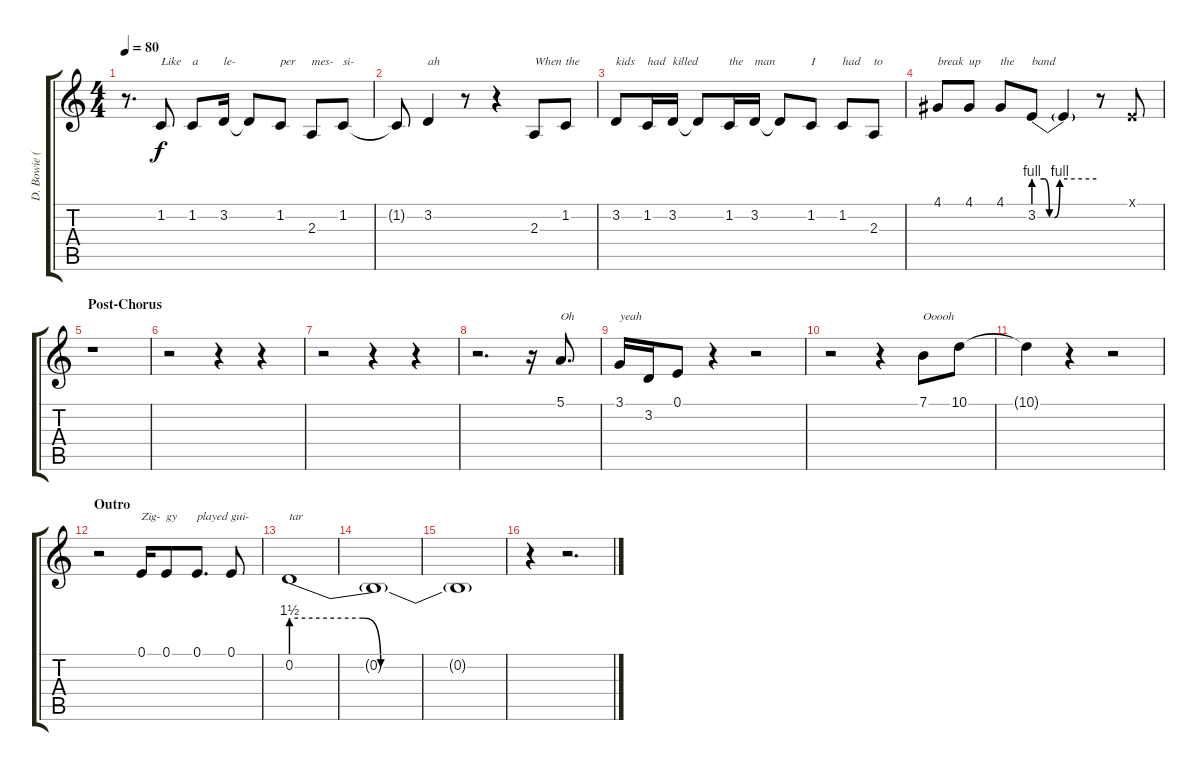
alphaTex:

\track ("D. Bowie (Vocals)" "D. Bowie (") {instrument clarinet}
\staff {score tabs}
\tuning (E4 B3 G3 D3 A2 E2) {hide}
\ts (4 4)
\tempo 80
\clef g2
\ks c
r.8{d dy f} 1.2.8{txt "Like"} 1.2.8{txt "a"} 3.2.16{txt "le-"} 3.2{t}.8 1.2.8{txt "per"} 2.3.8{txt "mes-"} 1.2.8{txt "si-"} |
1.2{t}.8 3.2.4{txt "ah"} r.8 r.4 2.3.8{txt "When"} 1.2.8{txt "the"} |
3.2.8{txt "kids"} 1.2.16{txt "had"} 3.2.16{txt "killed"} 3.2{t}.8 1.2.16{txt "the"} 3.2.16{txt "man"} 3.2{t}.8 1.2.8{txt "I"} 1.2.8{txt "had"} 2.3.8{txt "to"} |
4.1.8{txt "break"} 4.1.8{txt "up"} 4.1.8{txt "the"} 3.2{be (custom 0 4 10 4 15 0 20 0 25 4 60 4)}.8{txt "band"} 3.2{t}.4 r.8 0.1{x}.8 |
\section ("" "Post-Chorus")
r.1 |
r.2 r.4 r.4 |
r.2 r.4 r.4 |
r.2{d} r.16 5.1.8{d txt "Oh"} |
3.1.16{txt "yeah"} 3.2.16 0.1.8 r.4 r.2 |
r.2 r.4 7.1.8{txt "Ooooh"} 10.1.8 |
10.1{t}.4 r.4 r.2 |
\section ("" "Outro")
r.2 0.1.16{txt "Zig-"} 0.1.8{txt "gy"} 0.1.8{d txt "played"} 0.1.8{txt "gui-"} |
0.2{be (custom 0 6 20 6 25 0 60 0)}.1{txt "tar"} |
0.2{t}.1 |
0.2{t}.1 |
r.4 r.2{d}
